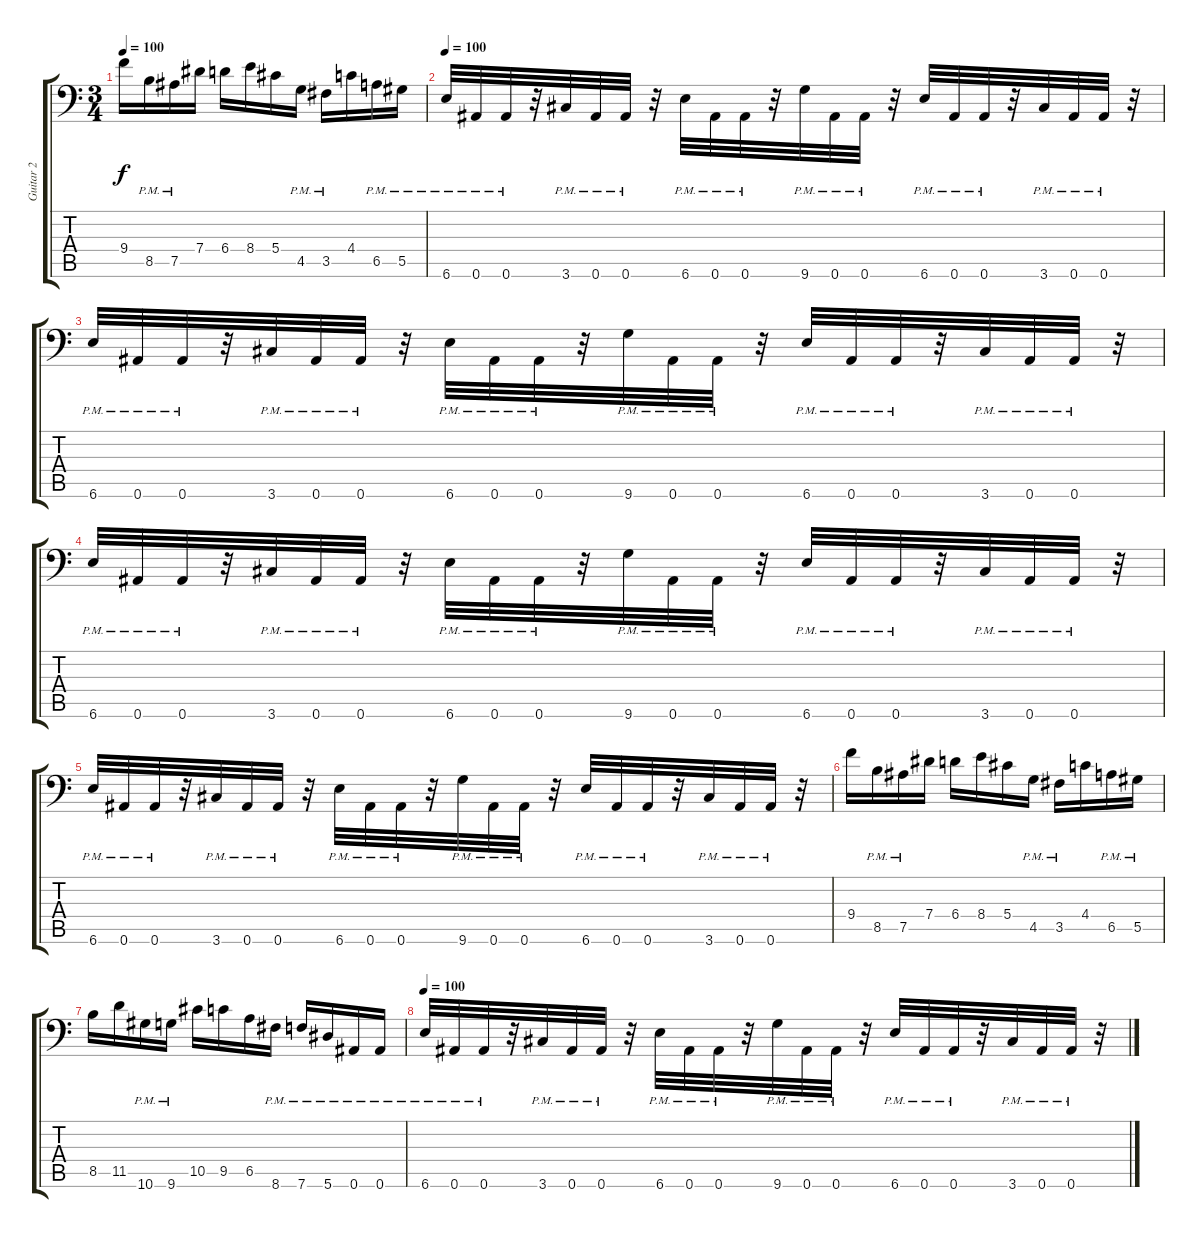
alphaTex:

\track ("Guitar 2" "Guitar 2") {instrument distortionguitar}
\staff {score tabs}
\tuning (Bb3 F3 Db3 Ab2 Eb2 Bb1) {hide}
\ts (3 4)
\tempo 100
\clef f4
\ks c
9.4.16{dy f} 8.5{pm}.16 7.5{pm}.16 7.4.16 6.4.16 8.4.16 5.4.16 4.5{pm}.16 3.5{pm}.16 4.4.16 6.5{pm}.16 5.5{pm}.16 |
\tempo 100
6.6{pm}.32 0.6{pm}.32 0.6{pm}.32 r.32 3.6{pm}.32 0.6{pm}.32 0.6{pm}.32 r.32 6.6{pm}.32 0.6{pm}.32 0.6{pm}.32 r.32 9.6{pm}.32 0.6{pm}.32 0.6{pm}.32 r.32 6.6{pm}.32 0.6{pm}.32 0.6{pm}.32 r.32 3.6{pm}.32 0.6{pm}.32 0.6{pm}.32 r.32 |
6.6{pm}.32 0.6{pm}.32 0.6{pm}.32 r.32 3.6{pm}.32 0.6{pm}.32 0.6{pm}.32 r.32 6.6{pm}.32 0.6{pm}.32 0.6{pm}.32 r.32 9.6{pm}.32 0.6{pm}.32 0.6{pm}.32 r.32 6.6{pm}.32 0.6{pm}.32 0.6{pm}.32 r.32 3.6{pm}.32 0.6{pm}.32 0.6{pm}.32 r.32 |
6.6{pm}.32 0.6{pm}.32 0.6{pm}.32 r.32 3.6{pm}.32 0.6{pm}.32 0.6{pm}.32 r.32 6.6{pm}.32 0.6{pm}.32 0.6{pm}.32 r.32 9.6{pm}.32 0.6{pm}.32 0.6{pm}.32 r.32 6.6{pm}.32 0.6{pm}.32 0.6{pm}.32 r.32 3.6{pm}.32 0.6{pm}.32 0.6{pm}.32 r.32 |
6.6{pm}.32 0.6{pm}.32 0.6{pm}.32 r.32 3.6{pm}.32 0.6{pm}.32 0.6{pm}.32 r.32 6.6{pm}.32 0.6{pm}.32 0.6{pm}.32 r.32 9.6{pm}.32 0.6{pm}.32 0.6{pm}.32 r.32 6.6{pm}.32 0.6{pm}.32 0.6{pm}.32 r.32 3.6{pm}.32 0.6{pm}.32 0.6{pm}.32 r.32 |
9.4.16 8.5{pm}.16 7.5{pm}.16 7.4.16 6.4.16 8.4.16 5.4.16 4.5{pm}.16 3.5{pm}.16 4.4.16 6.5{pm}.16 5.5{pm}.16 |
8.5.16 11.5.16 10.6{pm}.16 9.6{pm}.16 10.5.16 9.5.16 6.5.16 8.6{pm}.16 7.6{pm}.16 5.6{pm}.16 0.6{pm}.16 0.6{pm}.16 |
\tempo 100
6.6{pm}.32 0.6{pm}.32 0.6{pm}.32 r.32 3.6{pm}.32 0.6{pm}.32 0.6{pm}.32 r.32 6.6{pm}.32 0.6{pm}.32 0.6{pm}.32 r.32 9.6{pm}.32 0.6{pm}.32 0.6{pm}.32 r.32 6.6{pm}.32 0.6{pm}.32 0.6{pm}.32 r.32 3.6{pm}.32 0.6{pm}.32 0.6{pm}.32 r.32
